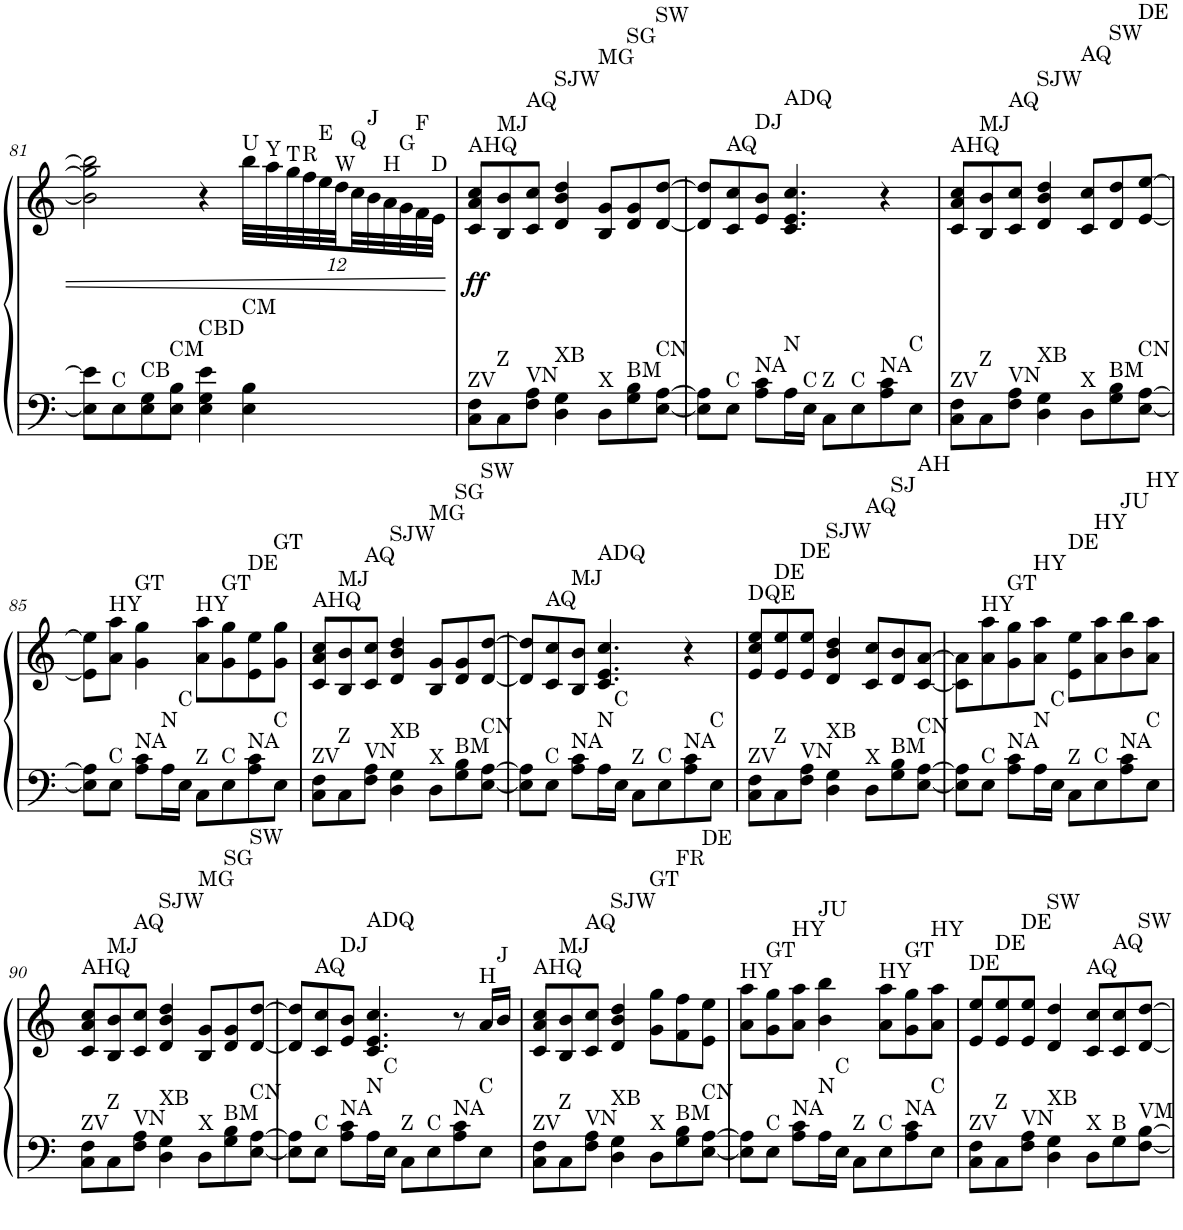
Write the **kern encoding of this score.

**kern	**kern	**dynam
*part1	*part1	*part1
*staff2	*staff1	*staff1/2
*I"Piano	*	*
*I'Pno.	*	*
!!LO:PB:g=z
*clefF4	*clefG2	*
*k[]	*k[]	*
*M4/4	*M4/4	*
=81	=81	=81
8E\] 8e\]L	2b\] 2gg\] 2bb\]	.
!LO:TX:a:t=C	!	!
8E\	.	.
!LO:TX:a:t=CB	!	!
8E\ 8G\	.	.
!LO:TX:a:t=CM	!	!
8E\ 8B\J	.	.
!LO:TX:a:t=CBD	!	!
4E\ 4G\ 4e\	4r	.
*	*Xbrackettup	*
!	!LO:TX:a:t=U	!
!LO:TX:a:t=CM	!	!
4E\ 4B\	48bb\LLL	.
!	!LO:TX:a:t=Y	!
.	48aa\	.
!	!LO:TX:a:t=T	!
.	48gg\	.
!	!LO:TX:a:t=R	!
.	48ff\	.
!	!LO:TX:a:t=E	!
.	48ee\	.
!	!LO:TX:a:t=W	!
.	48dd\	.
!	!LO:TX:a:t=Q	!
.	48cc\	.
!	!LO:TX:a:t=J	!
.	48b\	.
!	!LO:TX:a:t=H	!
.	48a\	.
!	!LO:TX:a:t=G	!
.	48g\	.
!	!LO:TX:a:t=F	!
.	48f\	.
!	!LO:TX:a:t=D	!
.	48e\JJJ	.
=82	=82	=82
!	!LO:TX:a:t=AHQ	!
!LO:TX:a:t=ZV	!	!
!	!	!LO:DY:b
8C\ 8F\L	8c/ 8a/ 8cc/L	ff
!	!LO:TX:a:t=MJ	!
!LO:TX:a:t=Z	!	!
8C\	8B/ 8b/	.
!	!LO:TX:a:t=AQ	!
!LO:TX:a:t=VN	!	!
8F\ 8A\J	8c/ 8cc/J	.
!	!LO:TX:a:t=SJW	!
!LO:TX:a:t=XB	!	!
4D\ 4G\	4d/ 4b/ 4dd/	.
!	!LO:TX:a:t=MG	!
!LO:TX:a:t=X	!	!
8D\L	8B/ 8g/L	.
!	!LO:TX:a:t=SG	!
!LO:TX:a:t=BM	!	!
8G\ 8B\	8d/ 8g/	.
!	!LO:TX:a:t=SW	!
!LO:TX:a:t=CN	!	!
[8E\ [8A\J	[8d/ [8dd/J	.
=83	=83	=83
8E\] 8A\]L	8d/] 8dd/]L	.
!	!LO:TX:a:t=AQ	!
!LO:TX:a:t=C	!	!
8E\J	8c/ 8cc/	.
!	!LO:TX:a:t=DJ	!
!LO:TX:a:t=NA	!	!
8A\ 8c\L	8e/ 8b/J	.
!	!LO:TX:a:t=ADQ	!
!LO:TX:a:t=N	!	!
16A\L	4.c/ 4.e/ 4.cc/	.
!LO:TX:a:t=C	!	!
16E\JJ	.	.
!LO:TX:a:t=Z	!	!
8C\L	.	.
!LO:TX:a:t=C	!	!
8E\	.	.
!LO:TX:a:t=NA	!	!
8A\ 8c\	4r	.
!LO:TX:a:t=C	!	!
8E\J	.	.
=84	=84	=84
!	!LO:TX:a:t=AHQ	!
!LO:TX:a:t=ZV	!	!
8C\ 8F\L	8c/ 8a/ 8cc/L	.
!	!LO:TX:a:t=MJ	!
!LO:TX:a:t=Z	!	!
8C\	8B/ 8b/	.
!	!LO:TX:a:t=AQ	!
!LO:TX:a:t=VN	!	!
8F\ 8A\J	8c/ 8cc/J	.
!	!LO:TX:a:t=SJW	!
!LO:TX:a:t=XB	!	!
4D\ 4G\	4d/ 4b/ 4dd/	.
!	!LO:TX:a:t=AQ	!
!LO:TX:a:t=X	!	!
8D\L	8c/ 8cc/L	.
!	!LO:TX:a:t=SW	!
!LO:TX:a:t=BM	!	!
8G\ 8B\	8d/ 8dd/	.
!	!LO:TX:a:t=DE	!
!LO:TX:a:t=CN	!	!
[8E\ [8A\J	[8e/ [8ee/J	.
!!LO:LB:g=z
=85	=85	=85
8E\] 8A\]L	8e\] 8ee\]L	.
!	!LO:TX:a:t=HY	!
!LO:TX:a:t=C	!	!
8E\J	8a\ 8aa\J	.
!	!LO:TX:a:t=GT	!
!LO:TX:a:t=NA	!	!
8A\ 8c\L	4g\ 4gg\	.
!LO:TX:a:t=N	!	!
16A\L	.	.
!LO:TX:a:t=C	!	!
16E\JJ	.	.
!	!LO:TX:a:t=HY	!
!LO:TX:a:t=Z	!	!
8C\L	8a\ 8aa\L	.
!	!LO:TX:a:t=GT	!
!LO:TX:a:t=C	!	!
8E\	8g\ 8gg\	.
!	!LO:TX:a:t=DE	!
!LO:TX:a:t=NA	!	!
8A\ 8c\	8e\ 8ee\	.
!	!LO:TX:a:t=GT	!
!LO:TX:a:t=C	!	!
8E\J	8g\ 8gg\J	.
=86	=86	=86
!	!LO:TX:a:t=AHQ	!
!LO:TX:a:t=ZV	!	!
8C\ 8F\L	8c/ 8a/ 8cc/L	.
!	!LO:TX:a:t=MJ	!
!LO:TX:a:t=Z	!	!
8C\	8B/ 8b/	.
!	!LO:TX:a:t=AQ	!
!LO:TX:a:t=VN	!	!
8F\ 8A\J	8c/ 8cc/J	.
!	!LO:TX:a:t=SJW	!
!LO:TX:a:t=XB	!	!
4D\ 4G\	4d/ 4b/ 4dd/	.
!	!LO:TX:a:t=MG	!
!LO:TX:a:t=X	!	!
8D\L	8B/ 8g/L	.
!	!LO:TX:a:t=SG	!
!LO:TX:a:t=BM	!	!
8G\ 8B\	8d/ 8g/	.
!	!LO:TX:a:t=SW	!
!LO:TX:a:t=CN	!	!
[8E\ [8A\J	[8d/ [8dd/J	.
=87	=87	=87
8E\] 8A\]L	8d/] 8dd/]L	.
!	!LO:TX:a:t=AQ	!
!LO:TX:a:t=C	!	!
8E\J	8c/ 8cc/	.
!	!LO:TX:a:t=MJ	!
!LO:TX:a:t=NA	!	!
8A\ 8c\L	8B/ 8b/J	.
!	!LO:TX:a:t=ADQ	!
!LO:TX:a:t=N	!	!
16A\L	4.c/ 4.e/ 4.cc/	.
!LO:TX:a:t=C	!	!
16E\JJ	.	.
!LO:TX:a:t=Z	!	!
8C\L	.	.
!LO:TX:a:t=C	!	!
8E\	.	.
!LO:TX:a:t=NA	!	!
8A\ 8c\	4r	.
!LO:TX:a:t=C	!	!
8E\J	.	.
=88	=88	=88
!	!LO:TX:a:t=DQE	!
!LO:TX:a:t=ZV	!	!
8C\ 8F\L	8e/ 8cc/ 8ee/L	.
!	!LO:TX:a:t=DE	!
!LO:TX:a:t=Z	!	!
8C\	8e/ 8ee/	.
!	!LO:TX:a:t=DE	!
!LO:TX:a:t=VN	!	!
8F\ 8A\J	8e/ 8ee/J	.
!	!LO:TX:a:t=SJW	!
!LO:TX:a:t=XB	!	!
4D\ 4G\	4d/ 4b/ 4dd/	.
!	!LO:TX:a:t=AQ	!
!LO:TX:a:t=X	!	!
8D\L	8c/ 8cc/L	.
!	!LO:TX:a:t=SJ	!
!LO:TX:a:t=BM	!	!
8G\ 8B\	8d/ 8b/	.
!	!LO:TX:a:t=AH	!
!LO:TX:a:t=CN	!	!
[8E\ [8A\J	[8c/ [8a/J	.
=89	=89	=89
8E\] 8A\]L	8c\] 8a\]L	.
!	!LO:TX:a:t=HY	!
!LO:TX:a:t=C	!	!
8E\J	8a\ 8aa\	.
!	!LO:TX:a:t=GT	!
!LO:TX:a:t=NA	!	!
8A\ 8c\L	8g\ 8gg\	.
!	!LO:TX:a:t=HY	!
!LO:TX:a:t=N	!	!
16A\L	8a\ 8aa\J	.
!LO:TX:a:t=C	!	!
16E\JJ	.	.
!	!LO:TX:a:t=DE	!
!LO:TX:a:t=Z	!	!
8C\L	8e\ 8ee\L	.
!	!LO:TX:a:t=HY	!
!LO:TX:a:t=C	!	!
8E\	8a\ 8aa\	.
!	!LO:TX:a:t=JU	!
!LO:TX:a:t=NA	!	!
8A\ 8c\	8b\ 8bb\	.
!	!LO:TX:a:t=HY	!
!LO:TX:a:t=C	!	!
8E\J	8a\ 8aa\J	.
!!LO:LB:g=z
=90	=90	=90
!	!LO:TX:a:t=AHQ	!
!LO:TX:a:t=ZV	!	!
8C\ 8F\L	8c/ 8a/ 8cc/L	.
!	!LO:TX:a:t=MJ	!
!LO:TX:a:t=Z	!	!
8C\	8B/ 8b/	.
!	!LO:TX:a:t=AQ	!
!LO:TX:a:t=VN	!	!
8F\ 8A\J	8c/ 8cc/J	.
!	!LO:TX:a:t=SJW	!
!LO:TX:a:t=XB	!	!
4D\ 4G\	4d/ 4b/ 4dd/	.
!	!LO:TX:a:t=MG	!
!LO:TX:a:t=X	!	!
8D\L	8B/ 8g/L	.
!	!LO:TX:a:t=SG	!
!LO:TX:a:t=BM	!	!
8G\ 8B\	8d/ 8g/	.
!	!LO:TX:a:t=SW	!
!LO:TX:a:t=CN	!	!
[8E\ [8A\J	[8d/ [8dd/J	.
=91	=91	=91
8E\] 8A\]L	8d/] 8dd/]L	.
!	!LO:TX:a:t=AQ	!
!LO:TX:a:t=C	!	!
8E\J	8c/ 8cc/	.
!	!LO:TX:a:t=DJ	!
!LO:TX:a:t=NA	!	!
8A\ 8c\L	8e/ 8b/J	.
!	!LO:TX:a:t=ADQ	!
!LO:TX:a:t=N	!	!
16A\L	4.c/ 4.e/ 4.cc/	.
!LO:TX:a:t=C	!	!
16E\JJ	.	.
!LO:TX:a:t=Z	!	!
8C\L	.	.
!LO:TX:a:t=C	!	!
8E\	.	.
!LO:TX:a:t=NA	!	!
8A\ 8c\	8r	.
!	!LO:TX:a:t=H	!
!LO:TX:a:t=C	!	!
8E\J	16a/LL	.
!	!LO:TX:a:t=J	!
.	16b/JJ	.
=92	=92	=92
!	!LO:TX:a:t=AHQ	!
!LO:TX:a:t=ZV	!	!
8C\ 8F\L	8c/ 8a/ 8cc/L	.
!	!LO:TX:a:t=MJ	!
!LO:TX:a:t=Z	!	!
8C\	8B/ 8b/	.
!	!LO:TX:a:t=AQ	!
!LO:TX:a:t=VN	!	!
8F\ 8A\J	8c/ 8cc/J	.
!	!LO:TX:a:t=SJW	!
!LO:TX:a:t=XB	!	!
4D\ 4G\	4d/ 4b/ 4dd/	.
!	!LO:TX:a:t=GT	!
!LO:TX:a:t=X	!	!
8D\L	8g\ 8gg\L	.
!	!LO:TX:a:t=FR	!
!LO:TX:a:t=BM	!	!
8G\ 8B\	8f\ 8ff\	.
!	!LO:TX:a:t=DE	!
!LO:TX:a:t=CN	!	!
[8E\ [8A\J	8e\ 8ee\J	.
=93	=93	=93
!	!LO:TX:a:t=HY	!
8E\] 8A\]L	8a\ 8aa\L	.
!	!LO:TX:a:t=GT	!
!LO:TX:a:t=C	!	!
8E\J	8g\ 8gg\	.
!	!LO:TX:a:t=HY	!
!LO:TX:a:t=NA	!	!
8A\ 8c\L	8a\ 8aa\J	.
!	!LO:TX:a:t=JU	!
!LO:TX:a:t=N	!	!
16A\L	4b\ 4bb\	.
!LO:TX:a:t=C	!	!
16E\JJ	.	.
!LO:TX:a:t=Z	!	!
8C\L	.	.
!	!LO:TX:a:t=HY	!
!LO:TX:a:t=C	!	!
8E\	8a\ 8aa\L	.
!	!LO:TX:a:t=GT	!
!LO:TX:a:t=NA	!	!
8A\ 8c\	8g\ 8gg\	.
!	!LO:TX:a:t=HY	!
!LO:TX:a:t=C	!	!
8E\J	8a\ 8aa\J	.
=94	=94	=94
!	!LO:TX:a:t=DE	!
!LO:TX:a:t=ZV	!	!
8C\ 8F\L	8e/ 8ee/L	.
!	!LO:TX:a:t=DE	!
!LO:TX:a:t=Z	!	!
8C\	8e/ 8ee/	.
!	!LO:TX:a:t=DE	!
!LO:TX:a:t=VN	!	!
8F\ 8A\J	8e/ 8ee/J	.
!	!LO:TX:a:t=SW	!
!LO:TX:a:t=XB	!	!
4D\ 4G\	4d/ 4dd/	.
!	!LO:TX:a:t=AQ	!
!LO:TX:a:t=X	!	!
8D\L	8c/ 8cc/L	.
!	!LO:TX:a:t=AQ	!
!LO:TX:a:t=B	!	!
8G\	8c/ 8cc/	.
!	!LO:TX:a:t=SW	!
!LO:TX:a:t=VM	!	!
[8F\ [8B\J	[8d/ [8dd/J	.
=	=	=
*-	*-	*-
